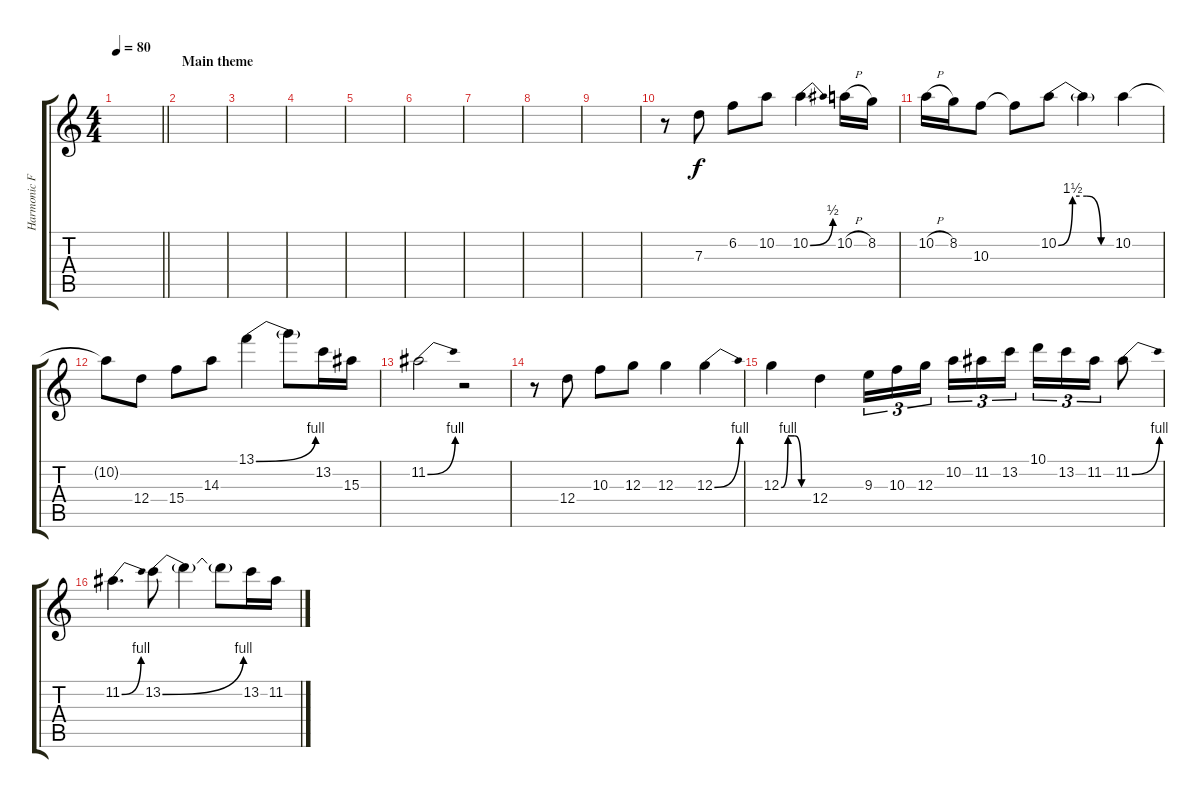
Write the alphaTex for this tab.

\track ("Harmonic Fill" "Harmonic F") {instrument overdrivenguitar}
\staff {score tabs}
\tuning (E4 B3 G3 D3 A2 E2) {hide}
\ts (4 4)
\tempo 80
\clef g2
\barLineRight lightlight
\ks c
|
\section ("" "Main theme")
|
|
|
|
|
|
|
|
r.8 7.3.8 6.2.8 10.2.8 10.2{be (bend 0 0 60 2)}.4{d} 10.2{h}.16 8.2.16 |
10.2{h}.16 8.2.16 10.3.8 10.3{t}.8 10.2{be (custom 0 0 15 6 30 6 45 0 60 0)}.8 10.2{t}.4 10.2.4 |
10.2{t}.8 12.4.8 15.4.8 14.3.8 13.1{be (bend 0 0 60 4)}.4 13.1{t}.8 13.2.16 15.3.16 |
11.2{be (bend 0 0 60 4)}.2 r.2 |
r.8 12.4.8 10.3.8 12.3.8 12.3.4 12.3{be (bend 0 0 60 4)}.4 |
12.3{be (custom 0 0 15 4 30 4 45 0 60 0)}.4 12.4.4 9.3.16{tu (3 2)} 10.3.16{tu (3 2)} 12.3.16{tu (3 2) beam splitsecondary} 10.2.16{tu (3 2)} 11.2.16{tu (3 2)} 13.2.16{tu (3 2)} 10.1.16{tu (3 2)} 13.2.16{tu (3 2)} 11.2.16{tu (3 2)} 11.2{be (bend 0 0 60 4)}.8 |
11.2{be (bend 0 0 60 4)}.4{d} 13.2{be (bend 0 0 60 4)}.8 13.2{t}.4 13.2{t}.8 13.2.16 11.2.16
